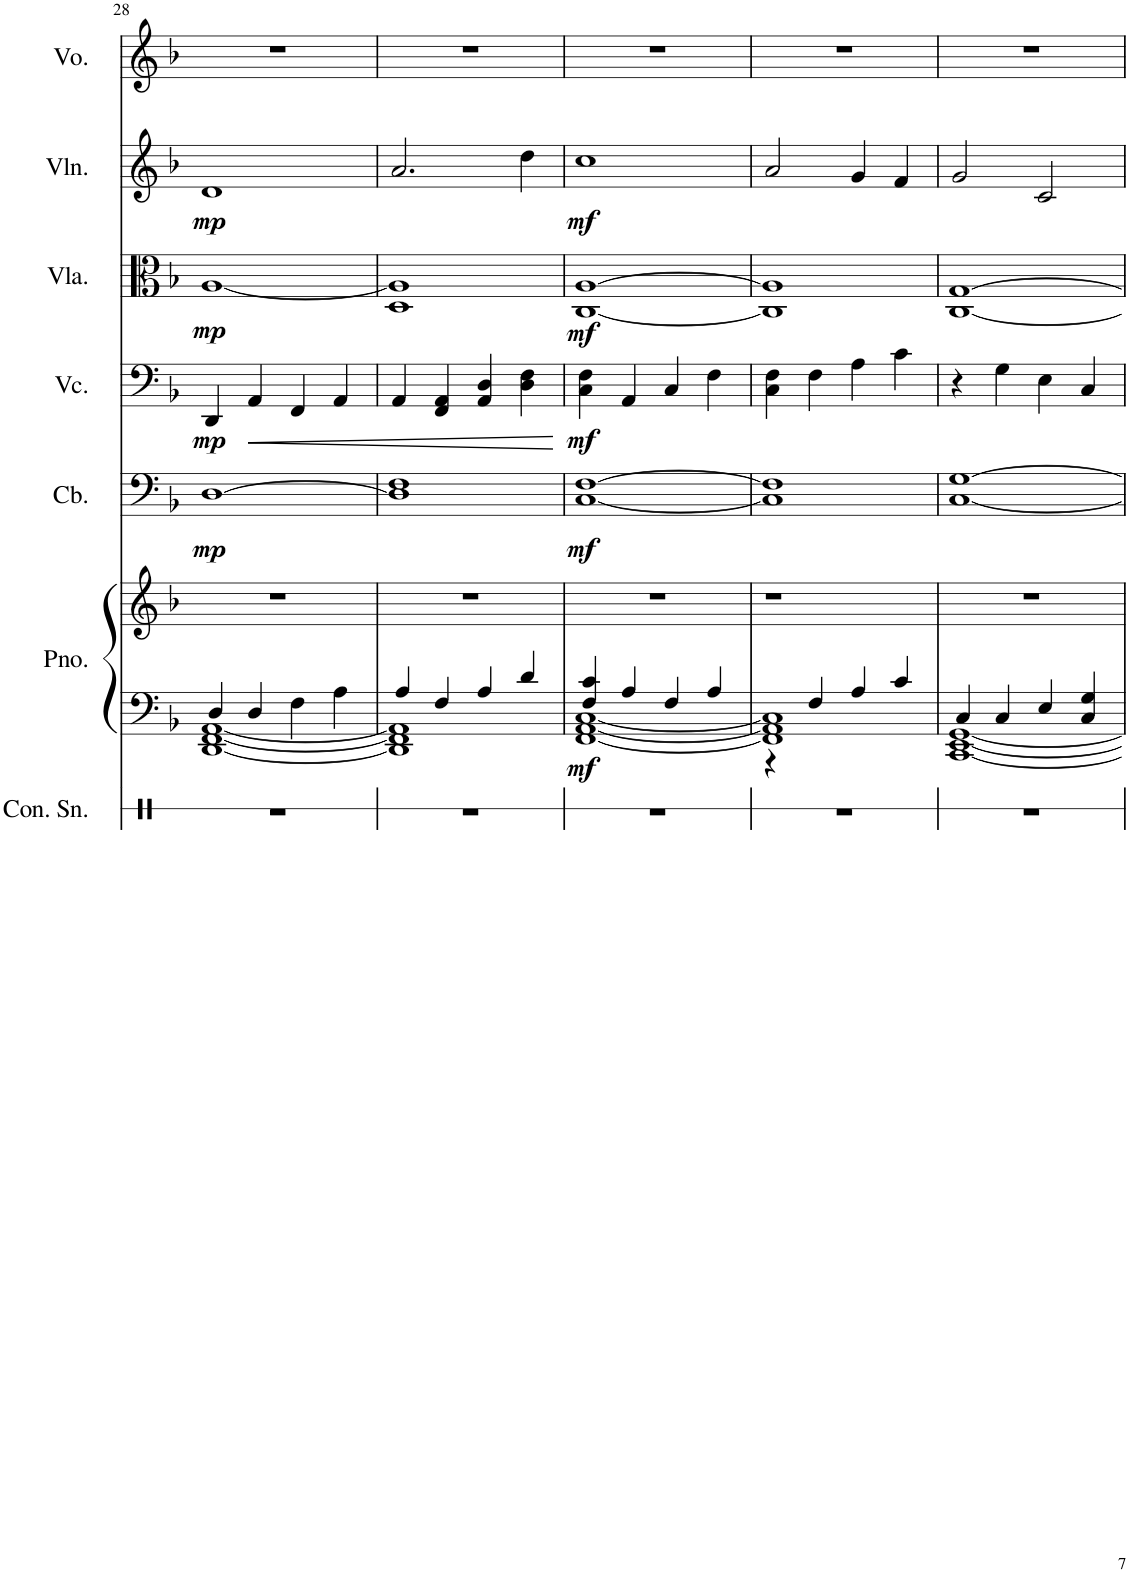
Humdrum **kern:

**kern	**kern	**kern	**dynam	**kern	**dynam	**kern	**dynam	**kern	**dynam	**kern	**dynam	**kern
*part7	*part6	*part6	*part6	*part5	*part5	*part4	*part4	*part3	*part3	*part2	*part2	*part1
*staff8	*staff7	*staff6	*staff6/7	*staff5	*staff5	*staff4	*staff4	*staff3	*staff3	*staff2	*staff2	*staff1
*I"Concert Snare Drum	*I"Piano	*	*	*I"Contrabass	*	*I"Violoncello	*	*I"Viola	*	*I"Violin	*	*I"Voice
*I'Con. Sn.	*I'Pno.	*	*	*I'Cb.	*	*I'Vc.	*	*I'Vla.	*	*I'Vln.	*	*I'Vo.
!!LO:PB:g=z
*clefX	*clefF4	*clefG2	*	*clefF4	*	*clefF4	*	*clefC3	*	*clefG2	*	*clefG2
*	*	*	*	*Trd7c12	*	*	*	*	*	*	*	*
*k[]	*k[b-]	*k[b-]	*	*k[b-]	*	*k[b-]	*	*k[b-]	*	*k[b-]	*	*k[b-]
*M4/4	*M4/4	*M4/4	*	*M4/4	*	*M4/4	*	*M4/4	*	*M4/4	*	*M4/4
=28	=28	=28	=28	=28	=28	=28	=28	=28	=28	=28	=28	=28
*	*^	*	*	*	*	*	*	*	*	*	*	*
!	!	!	!	!	!	!LO:DY:b	!	!LO:DY:b	!	!LO:DY:b	!	!LO:DY:b	!
1r	[<1DD [<1FF [<1AA	4D/	1r	.	[1D	mp	4DD/	mp	[1A	mp	1d	mp	1r
!	!	!	!	!	!	!	!	!LO:HP:b	!	!	!	!	!
.	.	4D/	.	.	.	.	4AA/	<	.	.	.	.	.
.	.	4F\	.	.	.	.	4FF/	.	.	.	.	.	.
.	.	4A\	.	.	.	.	4AA/	.	.	.	.	.	.
=29	=29	=29	=29	=29	=29	=29	=29	=29	=29	=29	=29	=29	=29
1r	1DD] 1FF] 1AA]	4A/	1r	.	1D] 1F	.	4AA/	.	1D 1A]	.	2.a/	.	1r
.	.	4F/	.	.	.	.	4FF/ 4AA/	.	.	.	.	.	.
.	.	4A/	.	.	.	.	4AA/ 4D/	.	.	.	.	.	.
.	.	4d/	.	.	.	.	4D\ 4F\	.	.	.	4dd\	.	.
*	*v	*v	*	*	*	*	*	*	*	*	*	*	*
.	.	.	.	.	.	.	[	.	.	.	.	.
=30	=30	=30	=30	=30	=30	=30	=30	=30	=30	=30	=30	=30
*	*^	*	*	*	*	*	*	*	*	*	*	*
!	!	!	!	!LO:DY:b=2	!	!LO:DY:b	!	!LO:DY:b	!	!LO:DY:b	!	!LO:DY:b	!
1r	[<1FF [<1AA [<1C	4F/ 4c/	1r	mf	[1C [1F	mf	4C\ 4F\	mf	[1C [1A	mf	1cc	mf	1r
.	.	4A/	.	.	.	.	4AA/	.	.	.	.	.	.
.	.	4F/	.	.	.	.	4C/	.	.	.	.	.	.
.	.	4A/	.	.	.	.	4F\	.	.	.	.	.	.
=31	=31	=31	=31	=31	=31	=31	=31	=31	=31	=31	=31	=31	=31
1r	1FF] 1AA] 1C]	4r	1r	.	1C] 1F]	.	4C\ 4F\	.	1C] 1A]	.	2a/	.	1r
.	.	4F/	.	.	.	.	4F\	.	.	.	.	.	.
.	.	4A/	.	.	.	.	4A\	.	.	.	4g/	.	.
.	.	4c/	.	.	.	.	4c\	.	.	.	4f/	.	.
=32	=32	=32	=32	=32	=32	=32	=32	=32	=32	=32	=32	=32	=32
1r	[<1CC [<1EE [<1GG	4C/	1r	.	[1C [1G	.	4r	.	[1C [1G	.	2g/	.	1r
.	.	4C/	.	.	.	.	4G\	.	.	.	.	.	.
.	.	4E/	.	.	.	.	4E\	.	.	.	2c/	.	.
.	.	4C/ 4G/	.	.	.	.	4C/	.	.	.	.	.	.
*	*v	*v	*	*	*	*	*	*	*	*	*	*	*
=	=	=	=	=	=	=	=	=	=	=	=	=
*-	*-	*-	*-	*-	*-	*-	*-	*-	*-	*-	*-	*-
